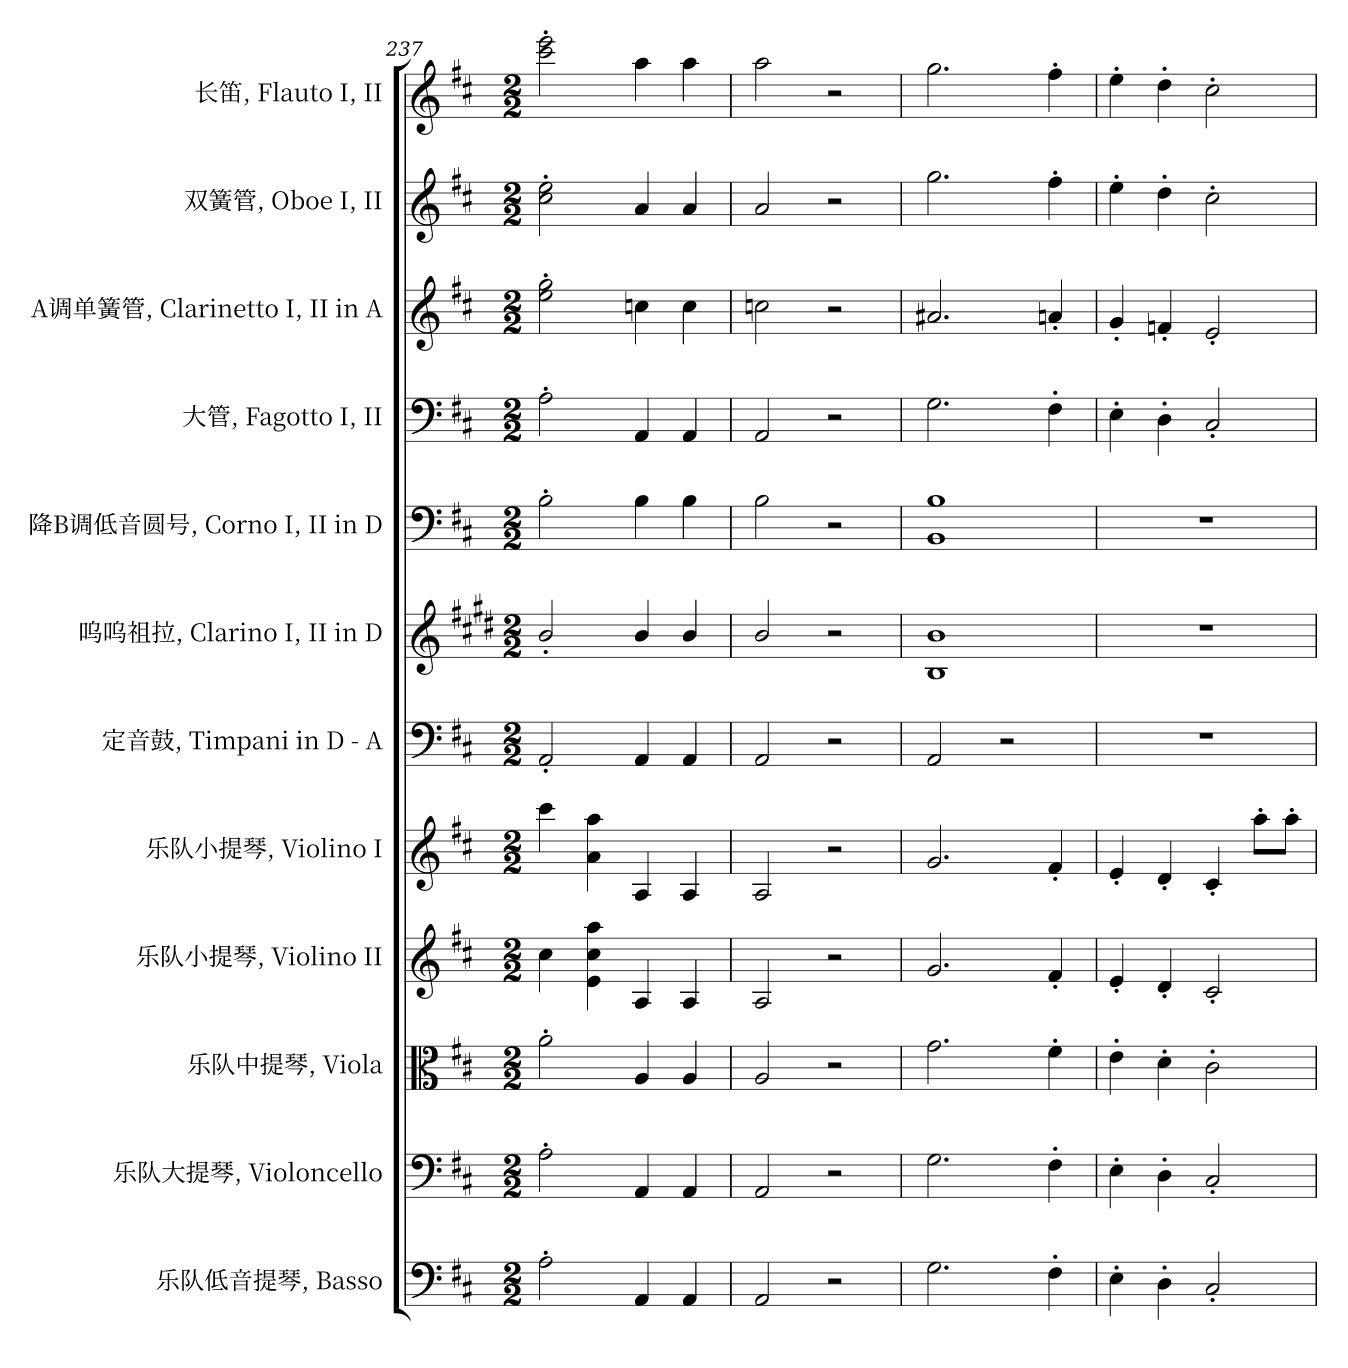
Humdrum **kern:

**kern	**kern	**kern	**kern	**kern	**kern	**kern	**kern	**kern	**kern	**kern	**kern
*part12	*part11	*part10	*part9	*part8	*part7	*part6	*part5	*part4	*part3	*part2	*part1
*staff12	*staff11	*staff10	*staff9	*staff8	*staff7	*staff6	*staff5	*staff4	*staff3	*staff2	*staff1
*I"乐队低音提琴, Basso	*I"乐队大提琴, Violoncello	*I"乐队中提琴, Viola	*I"乐队小提琴, Violino II	*I"乐队小提琴, Violino I	*I"定音鼓, Timpani in D - A	*I"呜呜祖拉, Clarino I, II in D	*I"降B调低音圆号, Corno I, II in D	*I"大管, Fagotto I, II	*I"A调单簧管, Clarinetto I, II in A	*I"双簧管, Oboe I, II	*I"长笛, Flauto I, II
*	*	*	*	*	*I'Timp.	*	*	*	*I'A Cl.	*I'Ob.	*I'Fl.
!!LO:PB:g=z
*clefF4	*clefF4	*clefC3	*clefG2	*clefG2	*clefF4	*clefG2	*clefF4	*clefF4	*clefG2	*clefG2	*clefG2
*ITrd7c12	*	*	*	*	*	*ITrd1c2	*ITrd1c2	*	*ITrd2c3	*	*
*k[f#c#]	*k[f#c#]	*k[f#c#]	*k[f#c#]	*k[f#c#]	*k[f#c#]	*k[f#c#]	*k[]	*k[f#c#]	*k[f#c#g#d#a#]	*k[f#c#]	*k[f#c#]
*M2/2	*M2/2	*M2/2	*M2/2	*M2/2	*M2/2	*M2/2	*M2/2	*M2/2	*M2/2	*M2/2	*M2/2
=237	=237	=237	=237	=237	=237	=237	=237	=237	=237	=237	=237
2AA'\	2A'\	2a'\	4cc#\	4ccc#\	2AA'/	2a'/	2A'\	2A'\	2cc#\' 2ee\'	2cc#\' 2ee\'	2ccc#\' 2eee\'
.	.	.	4e\ 4cc#\ 4aa\	4a\ 4aa\	.	.	.	.	.	.	.
4AAA/	4AA/	4A/	4A/	4A/	4AA/	4a/	4A\	4AA/	4an\	4a/	4aa\
4AAA/	4AA/	4A/	4A/	4A/	4AA/	4a/	4A\	4AA/	4a\	4a/	4aa\
=238	=238	=238	=238	=238	=238	=238	=238	=238	=238	=238	=238
2AAA/	2AA/	2A/	2A/	2A/	2AA/	2a/	2A\	2AA/	2an\	2a/	2aa\
2r	2r	2r	2r	2r	2r	2r	2r	2r	2r	2r	2r
=239	=239	=239	=239	=239	=239	=239	=239	=239	=239	=239	=239
2.GG\	2.G\	2.g\	2.g/	2.g/	2AA/	1A 1a	1AA 1A	2.G\	2.f##X/	2.gg\	2.gg\
.	.	.	.	.	2r	.	.	.	.	.	.
4FF#'\	4F#'\	4f#'\	4f#'/	4f#'/	.	.	.	4F#'\	4f#X'/	4ff#'\	4ff#'\
=240	=240	=240	=240	=240	=240	=240	=240	=240	=240	=240	=240
4EE'\	4E'\	4e'\	4e'/	4e'/	1r	1r	1r	4E'\	4e'/	4ee'\	4ee'\
4DD'\	4D'\	4d'\	4d'/	4d'/	.	.	.	4D'\	4dn'/	4dd'\	4dd'\
2CC#'/	2C#'/	2c#'\	2c#'/	4c#'/	.	.	.	2C#'/	2c#'/	2cc#'\	2cc#'\
.	.	.	.	8aa'\L	.	.	.	.	.	.	.
.	.	.	.	8aa'\J	.	.	.	.	.	.	.
=	=	=	=	=	=	=	=	=	=	=	=
*-	*-	*-	*-	*-	*-	*-	*-	*-	*-	*-	*-
